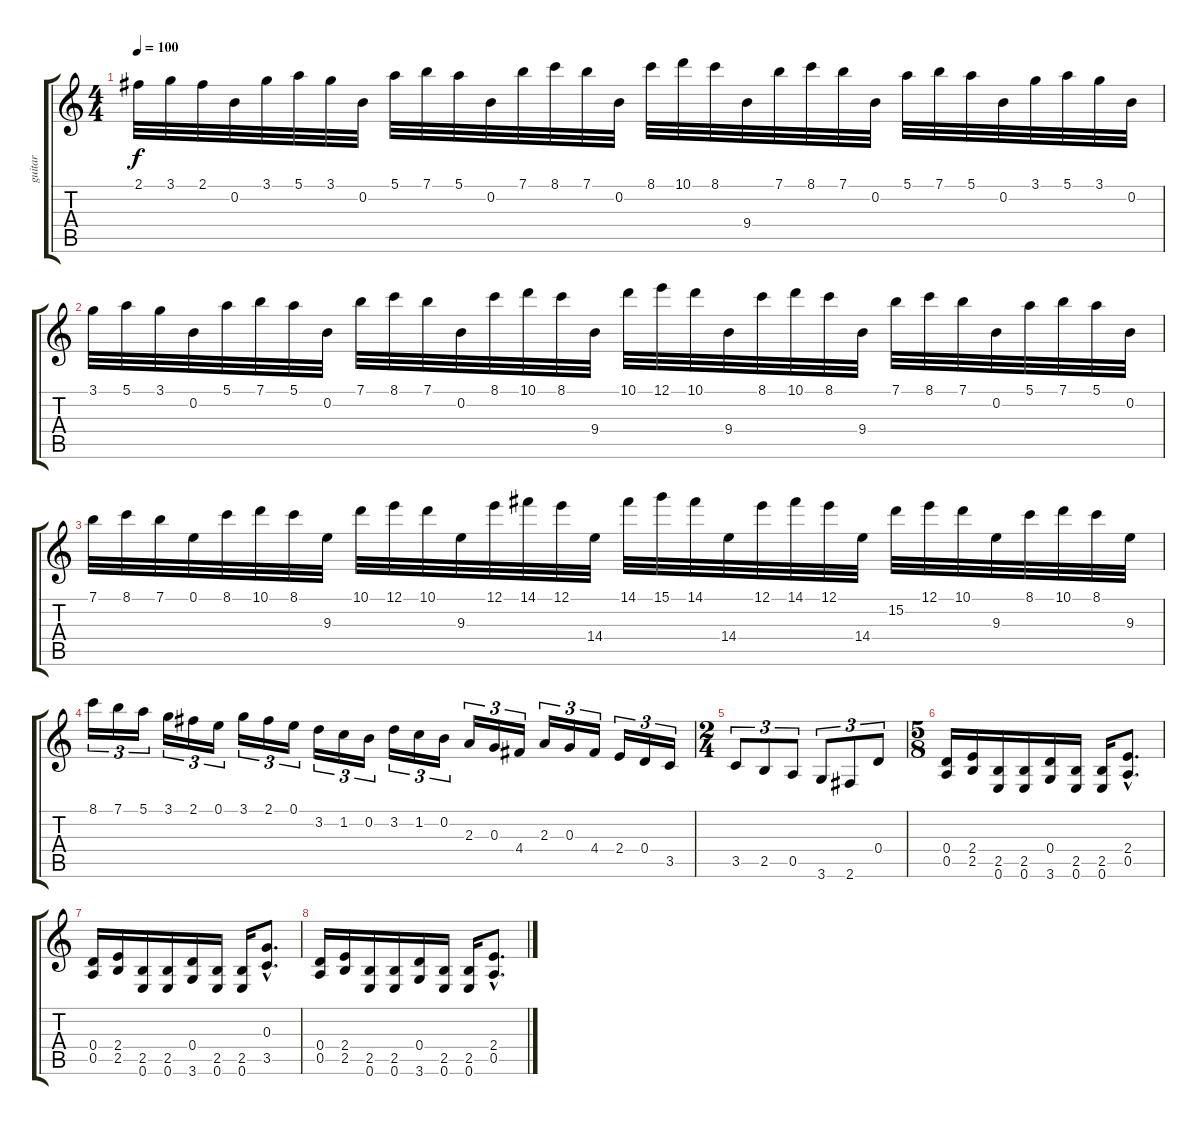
\track ("guitar" "guitar") {instrument distortionguitar}
\staff {score tabs}
\tuning (E4 B3 G3 D3 A2 E2) {hide}
\ts (4 4)
\tempo 100
\clef g2
\ks c
2.1.32{dy f} 3.1.32 2.1.32 0.2.32 3.1.32 5.1.32 3.1.32 0.2.32 5.1.32 7.1.32 5.1.32 0.2.32 7.1.32 8.1.32 7.1.32 0.2.32 8.1.32 10.1.32 8.1.32 9.4.32 7.1.32 8.1.32 7.1.32 0.2.32 5.1.32 7.1.32 5.1.32 0.2.32 3.1.32 5.1.32 3.1.32 0.2.32 |
3.1.32 5.1.32 3.1.32 0.2.32 5.1.32 7.1.32 5.1.32 0.2.32 7.1.32 8.1.32 7.1.32 0.2.32 8.1.32 10.1.32 8.1.32 9.4.32 10.1.32 12.1.32 10.1.32 9.4.32 8.1.32 10.1.32 8.1.32 9.4.32 7.1.32 8.1.32 7.1.32 0.2.32 5.1.32 7.1.32 5.1.32 0.2.32 |
7.1.32 8.1.32 7.1.32 0.1.32 8.1.32 10.1.32 8.1.32 9.3.32 10.1.32 12.1.32 10.1.32 9.3.32 12.1.32 14.1.32 12.1.32 14.4.32 14.1.32 15.1.32 14.1.32 14.4.32 12.1.32 14.1.32 12.1.32 14.4.32 15.2.32 12.1.32 10.1.32 9.3.32 8.1.32 10.1.32 8.1.32 9.3.32 |
8.1.16{tu (3 2)} 7.1.16{tu (3 2)} 5.1.16{tu (3 2)} 3.1.16{tu (3 2)} 2.1.16{tu (3 2)} 0.1.16{tu (3 2)} 3.1.16{tu (3 2)} 2.1.16{tu (3 2)} 0.1.16{tu (3 2)} 3.2.16{tu (3 2)} 1.2.16{tu (3 2)} 0.2.16{tu (3 2)} 3.2.16{tu (3 2)} 1.2.16{tu (3 2)} 0.2.16{tu (3 2)} 2.3.16{tu (3 2)} 0.3.16{tu (3 2)} 4.4.16{tu (3 2)} 2.3.16{tu (3 2)} 0.3.16{tu (3 2)} 4.4.16{tu (3 2)} 2.4.16{tu (3 2)} 0.4.16{tu (3 2)} 3.5.16{tu (3 2)} |
\ts (2 4)
3.5.8{tu (3 2)} 2.5.8{tu (3 2)} 0.5.8{tu (3 2)} 3.6.8{tu (3 2)} 2.6.8{tu (3 2)} 0.4.8{tu (3 2)} |
\ts (5 8)
(0.4 0.5).16 (2.4 2.5).16 (2.5 0.6).16 (2.5 0.6).16 (0.4 3.6).16 (2.5 0.6).16 (2.5 0.6).16 (2.4{hac} 0.5{hac}).8{d} |
(0.4 0.5).16 (2.4 2.5).16 (2.5 0.6).16 (2.5 0.6).16 (0.4 3.6).16 (2.5 0.6).16 (2.5 0.6).16 (0.3{hac} 3.5{hac}).8{d} |
(0.4 0.5).16 (2.4 2.5).16 (2.5 0.6).16 (2.5 0.6).16 (0.4 3.6).16 (2.5 0.6).16 (2.5 0.6).16 (2.4{hac} 0.5{hac}).8{d}
